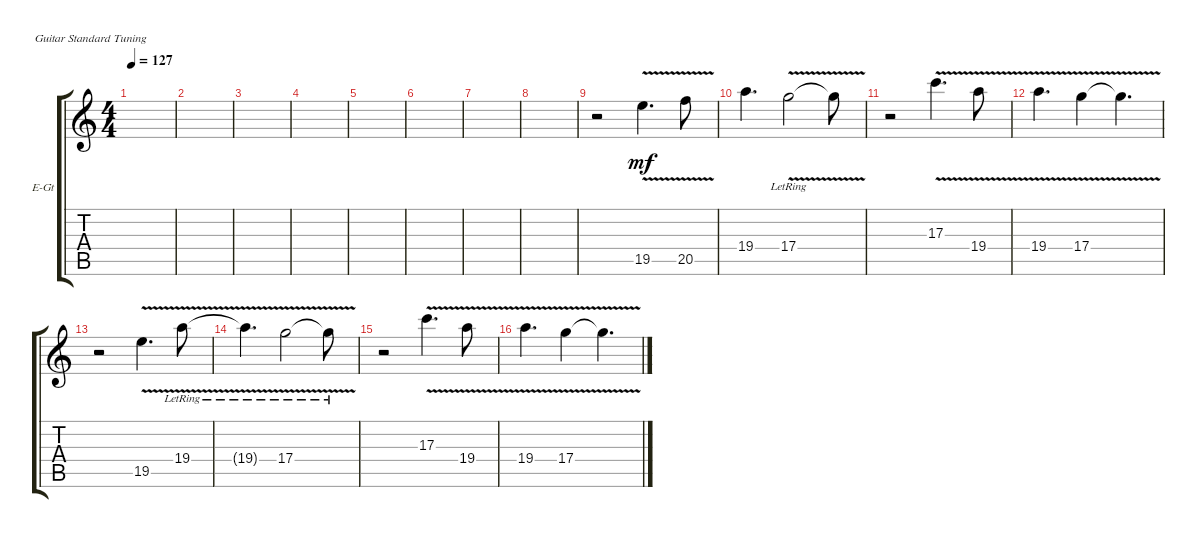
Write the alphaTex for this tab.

\defaultSystemsLayout 4
\bracketExtendMode groupsimilarinstruments
\firstSystemTrackNameOrientation horizontal
\otherSystemsTrackNameOrientation horizontal
\track ("Флэнжер" "E-Gt") {instrument electricguitarclean}
\staff {score tabs}
\tuning (E4 B3 G3 D3 A2 E2)
\ts (4 4)
\tempo 127
\clef g2
\scale
0.333333
\ks c
|
\scale
0.333333 |
\scale
0.333333 |
\scale
0.333333 |
\scale
0.333333 |
\scale
0.333333 |
\scale
0.333333 |
\scale
0.333333 |
\scale
0.333333 r.2 19.5{v}.4{d dy mf} 20.5{v}.8 |
\scale
0.333333 19.4.4{d} 17.4{v lr}.2 17.4{v t}.8 |
\scale
0.333333 r.2 17.3{v}.4{d} 19.4{v}.8 |
\scale
0.333333 19.4{v}.4{d} 17.4{v}.4 17.4{t}.4{d} |
\scale
0.333333 r.2 19.5{v}.4{d} 19.4{v lr}.8 |
\scale
0.333333 19.4{v lr t}.4{d} 17.4{v lr}.2 17.4{v lr t}.8 |
\scale
0.333333 r.2 17.3{v}.4{d} 19.4{v}.8 |
\scale
0.333333 19.4{v}.4{d} 17.4{v}.4 17.4{t}.4{d}
